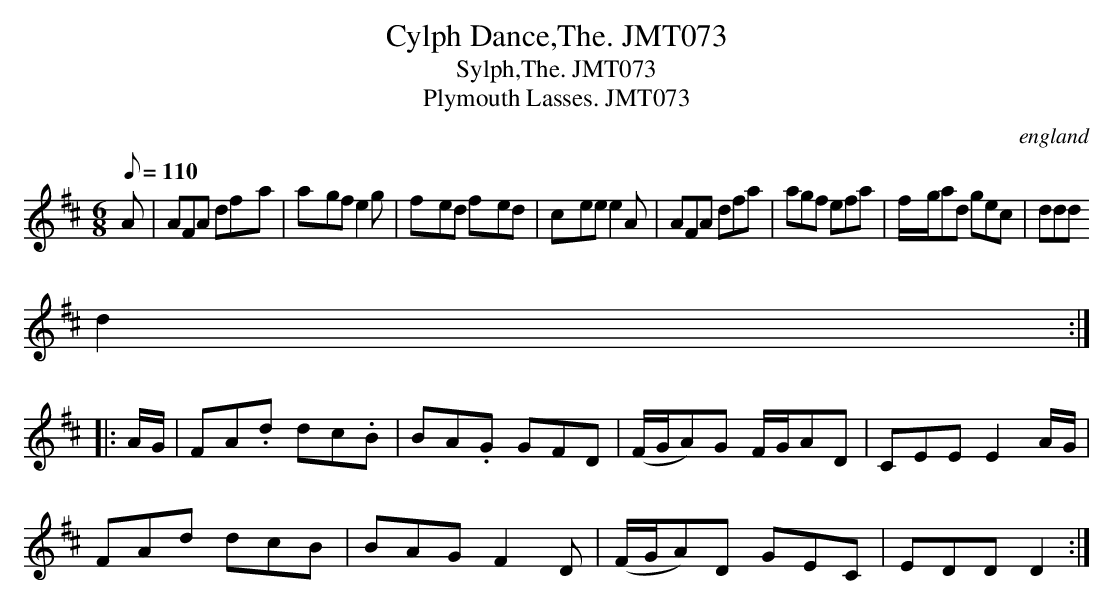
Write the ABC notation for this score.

X:1
T:Cylph Dance,The. JMT073
T:Sylph,The. JMT073
T:Plymouth Lasses. JMT073
O:england
M:6/8
L:1/8
Q:110
K:D
A|AFA df-a|a-gfe2g|f-ed f-ed|c-ee""e2A|AFA dfa|agf efa|f/-g/ad gec|ddd
d2:|
|:A/G/|F-A.d d-c.B|B-A.G G-FD|(F/G/A)G F/G/AD|CEEE2A/G/|
FAd dcB|BAGF2D|(F/G/A)D GEC|EDDD2:|]
